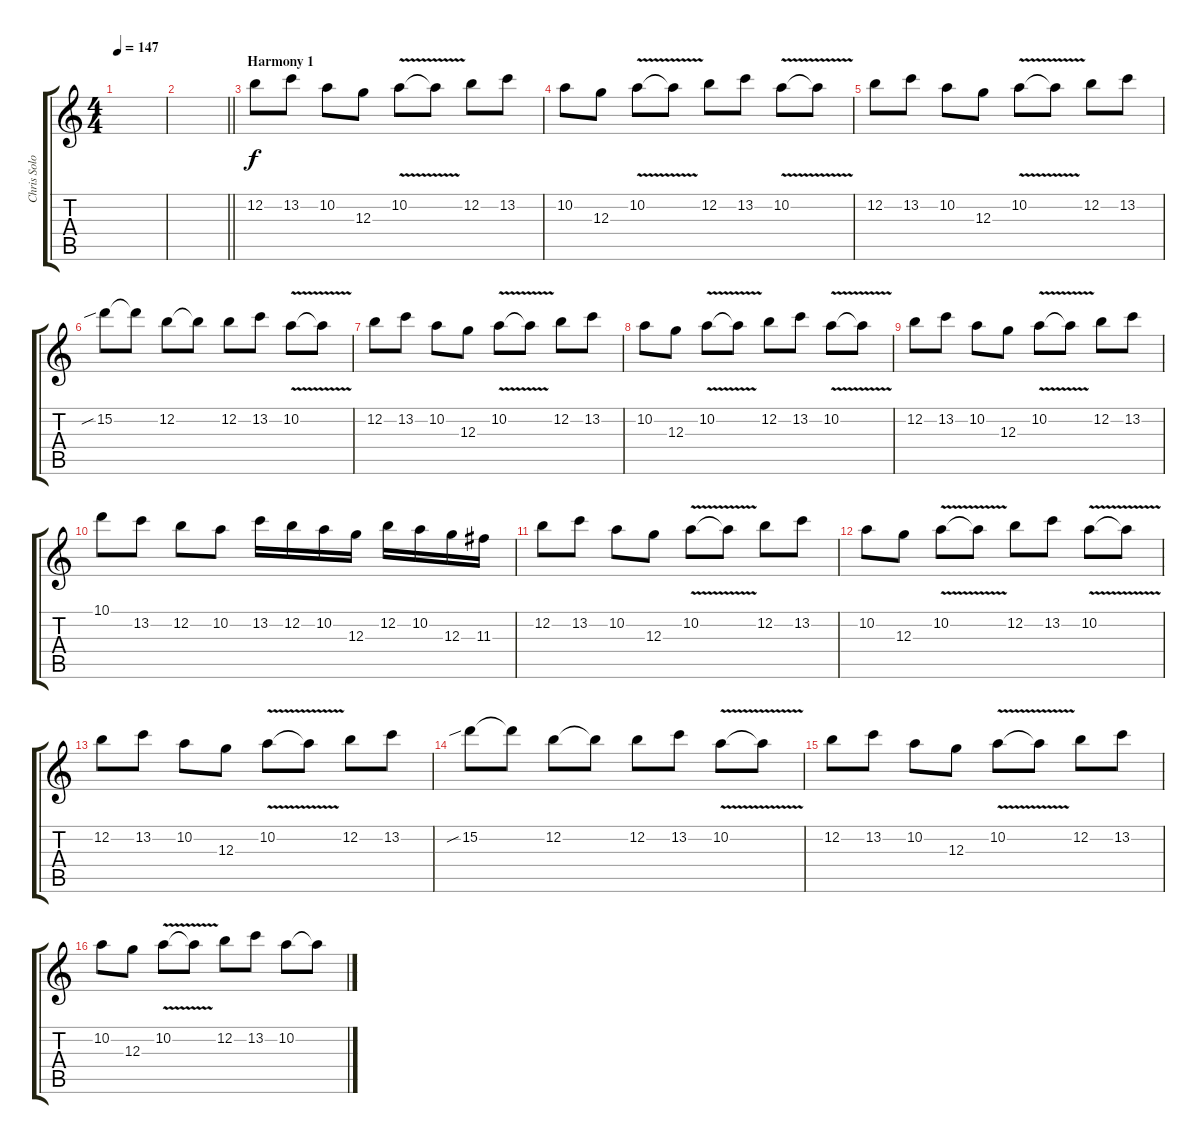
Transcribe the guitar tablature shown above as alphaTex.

\track ("Chris Solo" "Chris Solo") {instrument distortionguitar}
\staff {score tabs}
\tuning (E4 B3 G3 D3 A2 E2) {hide}
\ts (4 4)
\tempo 147
\clef g2
\ks c
|
\barLineRight lightlight
|
\section ("" "Harmony 1")
12.2.8 13.2.8 10.2.8 12.3.8 10.2{v}.8 10.2{t}.8 12.2.8 13.2.8 |
10.2.8 12.3.8 10.2{v}.8 10.2{t}.8 12.2.8 13.2.8 10.2{v}.8 10.2{t}.8 |
12.2.8 13.2.8 10.2.8 12.3.8 10.2{v}.8 10.2{t}.8 12.2.8 13.2.8 |
15.2{sib}.8 15.2{t}.8 12.2.8 12.2{t}.8 12.2.8 13.2.8 10.2{v}.8 10.2{t}.8 |
12.2.8 13.2.8 10.2.8 12.3.8 10.2{v}.8 10.2{t}.8 12.2.8 13.2.8 |
10.2.8 12.3.8 10.2{v}.8 10.2{t}.8 12.2.8 13.2.8 10.2{v}.8 10.2{t}.8 |
12.2.8 13.2.8 10.2.8 12.3.8 10.2{v}.8 10.2{t}.8 12.2.8 13.2.8 |
10.1.8 13.2.8 12.2.8 10.2.8 13.2.16 12.2.16 10.2.16 12.3.16 12.2.16 10.2.16 12.3.16 11.3.16 |
12.2.8 13.2.8 10.2.8 12.3.8 10.2{v}.8 10.2{t}.8 12.2.8 13.2.8 |
10.2.8 12.3.8 10.2{v}.8 10.2{t}.8 12.2.8 13.2.8 10.2{v}.8 10.2{t}.8 |
12.2.8 13.2.8 10.2.8 12.3.8 10.2{v}.8 10.2{t}.8 12.2.8 13.2.8 |
15.2{sib}.8 15.2{t}.8 12.2.8 12.2{t}.8 12.2.8 13.2.8 10.2{v}.8 10.2{t}.8 |
12.2.8 13.2.8 10.2.8 12.3.8 10.2{v}.8 10.2{t}.8 12.2.8 13.2.8 |
10.2.8 12.3.8 10.2{v}.8 10.2{t}.8 12.2.8 13.2.8 10.2.8 10.2{t}.8
